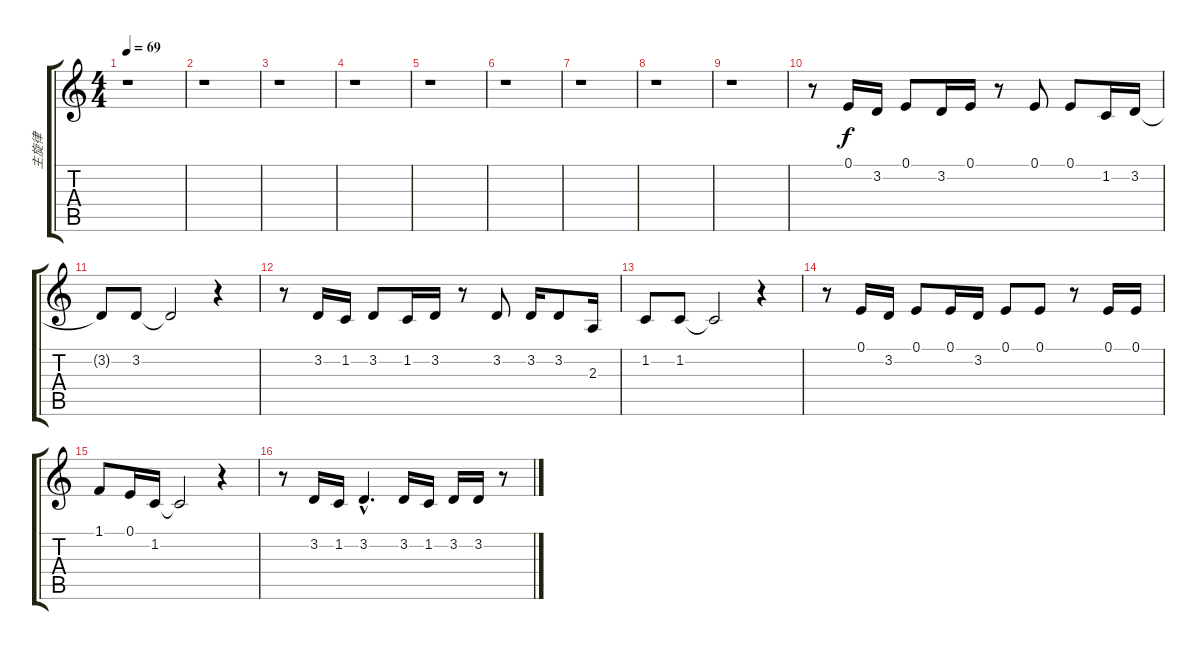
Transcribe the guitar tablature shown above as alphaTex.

\track ("主旋律" "主旋律") {instrument flute}
\staff {score tabs}
\tuning (E4 B3 G3 D3 A2 E2) {hide}
\ts (4 4)
\tempo 69
\clef g2
\ks c
r.1{dy f instrument flute} |
r.1 |
r.1 |
r.1 |
r.1 |
r.1 |
r.1 |
r.1 |
r.1 |
r.8 0.1.16 3.2.16 0.1.8 3.2.16 0.1.16 r.8 0.1.8 0.1.8 1.2.16 3.2.16 |
3.2{t}.8 3.2.8 3.2{t}.2 r.4 |
r.8 3.2.16 1.2.16 3.2.8 1.2.16 3.2.16 r.8 3.2.8 3.2.16 3.2.8 2.3.16 |
1.2.8 1.2.8 1.2{t}.2 r.4 |
r.8 0.1.16 3.2.16 0.1.8 0.1.16 3.2.16 0.1.8 0.1.8 r.8 0.1.16 0.1.16 |
1.1.8 0.1.16 1.2.16 1.2{t}.2 r.4 |
r.8 3.2.16 1.2.16 3.2{hac}.4{d} 3.2.16 1.2.16 3.2.16 3.2.16 r.8
